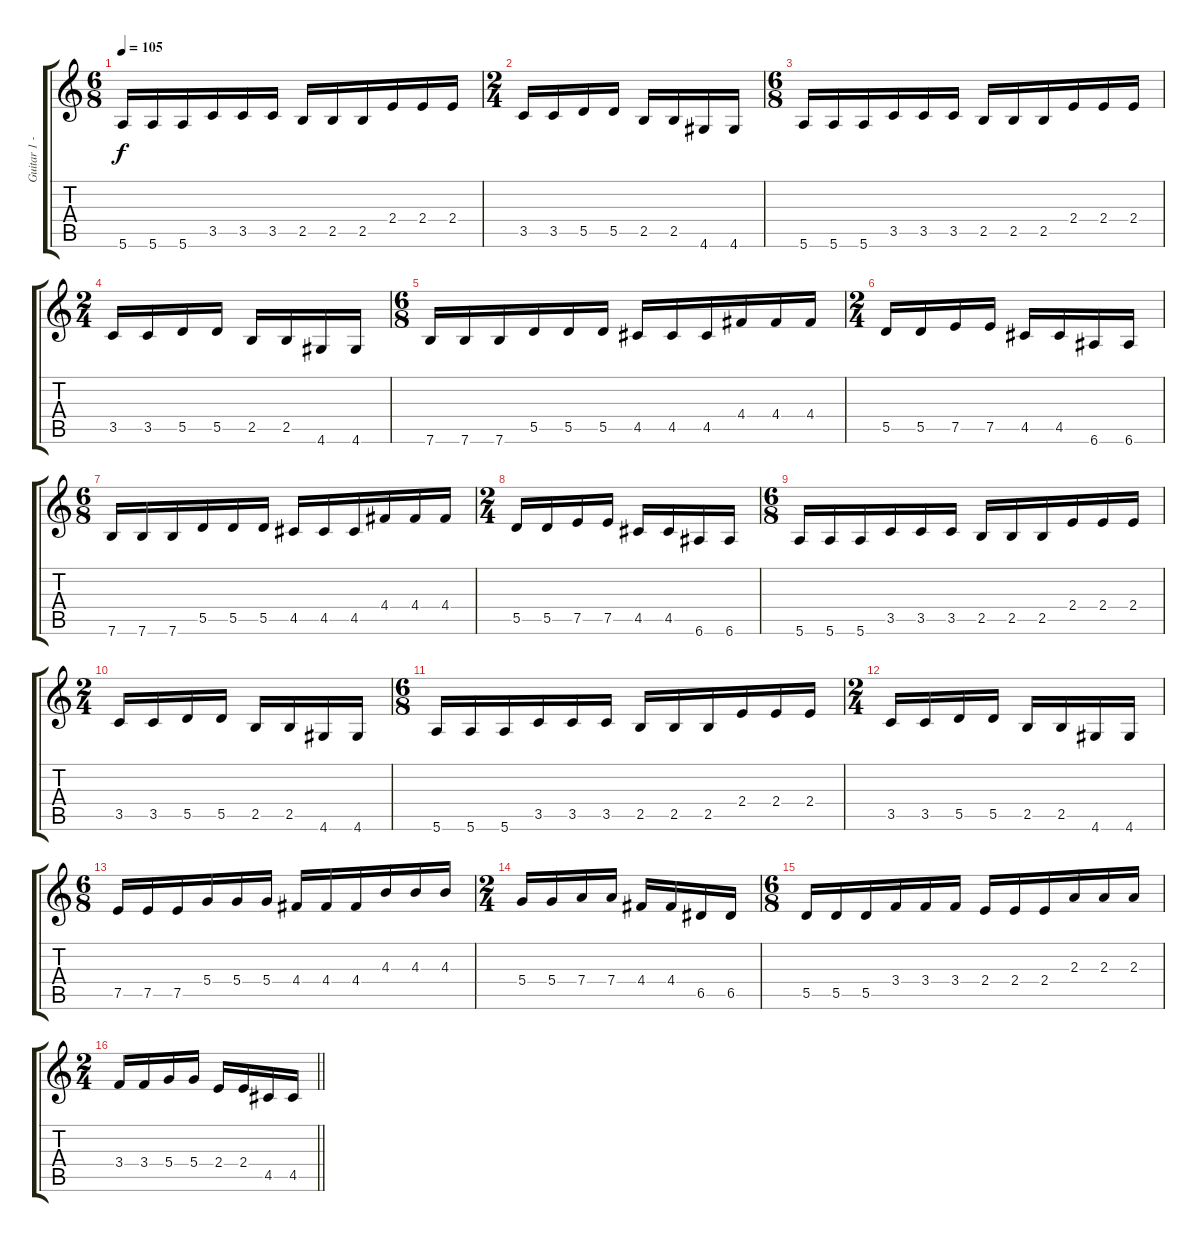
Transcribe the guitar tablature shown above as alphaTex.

\track ("Guitar 1 - Omar" "Guitar 1 -") {instrument distortionguitar}
\staff {score tabs}
\tuning (E4 B3 G3 D3 A2 E2) {hide}
\ts (6 8)
\tempo 105
\clef g2
\ks c
5.6.16{dy f} 5.6.16 5.6.16 3.5.16 3.5.16 3.5.16 2.5.16 2.5.16 2.5.16 2.4.16 2.4.16 2.4.16 |
\ts (2 4)
3.5.16 3.5.16 5.5.16 5.5.16 2.5.16 2.5.16 4.6.16 4.6.16 |
\ts (6 8)
5.6.16 5.6.16 5.6.16 3.5.16 3.5.16 3.5.16 2.5.16 2.5.16 2.5.16 2.4.16 2.4.16 2.4.16 |
\ts (2 4)
3.5.16 3.5.16 5.5.16 5.5.16 2.5.16 2.5.16 4.6.16 4.6.16 |
\ts (6 8)
7.6.16 7.6.16 7.6.16 5.5.16 5.5.16 5.5.16 4.5.16 4.5.16 4.5.16 4.4.16 4.4.16 4.4.16 |
\ts (2 4)
5.5.16 5.5.16 7.5.16 7.5.16 4.5.16 4.5.16 6.6.16 6.6.16 |
\ts (6 8)
7.6.16 7.6.16 7.6.16 5.5.16 5.5.16 5.5.16 4.5.16 4.5.16 4.5.16 4.4.16 4.4.16 4.4.16 |
\ts (2 4)
5.5.16 5.5.16 7.5.16 7.5.16 4.5.16 4.5.16 6.6.16 6.6.16 |
\ts (6 8)
5.6.16 5.6.16 5.6.16 3.5.16 3.5.16 3.5.16 2.5.16 2.5.16 2.5.16 2.4.16 2.4.16 2.4.16 |
\ts (2 4)
3.5.16 3.5.16 5.5.16 5.5.16 2.5.16 2.5.16 4.6.16 4.6.16 |
\ts (6 8)
5.6.16 5.6.16 5.6.16 3.5.16 3.5.16 3.5.16 2.5.16 2.5.16 2.5.16 2.4.16 2.4.16 2.4.16 |
\ts (2 4)
3.5.16 3.5.16 5.5.16 5.5.16 2.5.16 2.5.16 4.6.16 4.6.16 |
\ts (6 8)
7.5.16 7.5.16 7.5.16 5.4.16 5.4.16 5.4.16 4.4.16 4.4.16 4.4.16 4.3.16 4.3.16 4.3.16 |
\ts (2 4)
5.4.16 5.4.16 7.4.16 7.4.16 4.4.16 4.4.16 6.5.16 6.5.16 |
\ts (6 8)
5.5.16 5.5.16 5.5.16 3.4.16 3.4.16 3.4.16 2.4.16 2.4.16 2.4.16 2.3.16 2.3.16 2.3.16 |
\ts (2 4)
\barLineRight lightlight
3.4.16 3.4.16 5.4.16 5.4.16 2.4.16 2.4.16 4.5.16 4.5.16
